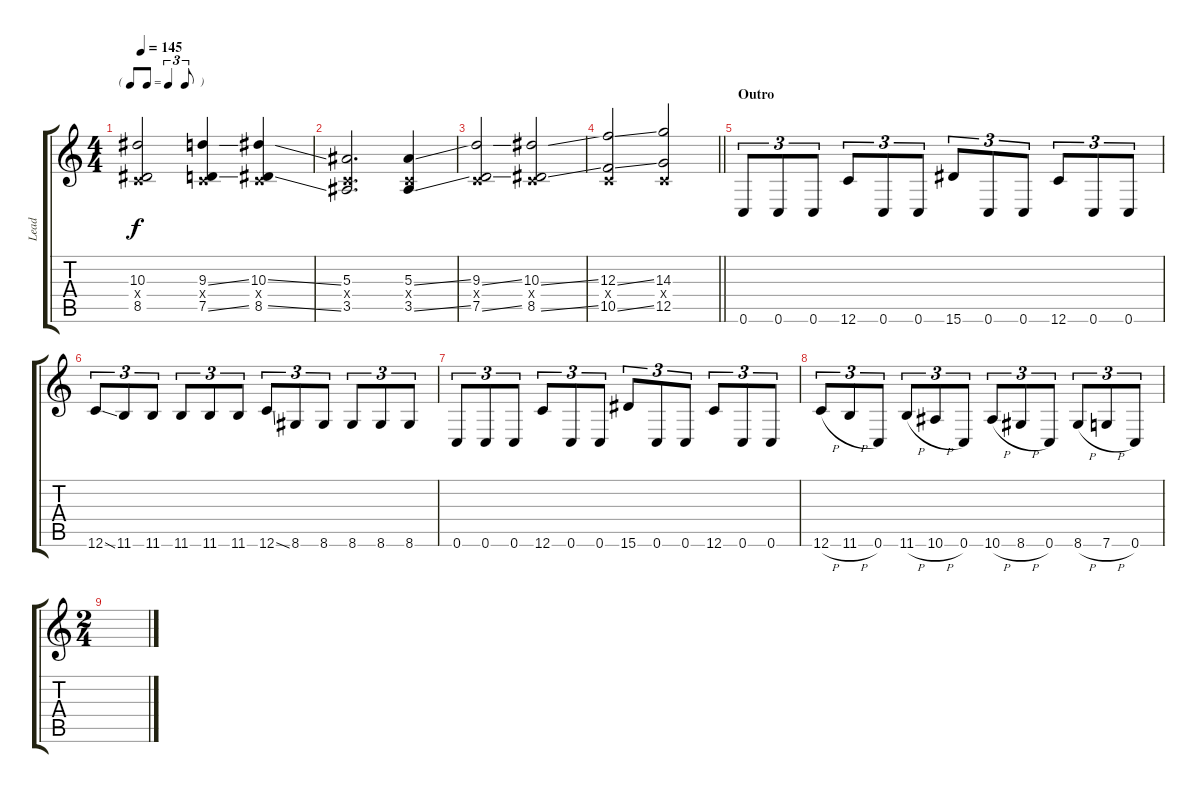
\track ("Lead" "Lead") {instrument distortionguitar}
\staff {score tabs}
\tuning (D4 A3 F3 C3 G2 C2) {hide}
\ts (4 4)
\tf triplet8th
\section ("" "")
\tempo 145
\clef g2
\ks c
(10.3 0.4{x} 8.5).2{dy f} (9.3{ss} 0.4{x} 7.5{ss}).4 (10.3{ss} 0.4{x} 8.5{ss}).4 |
(5.3 0.4{x} 3.5).2{d} (5.3{ss} 0.4{x} 3.5{ss}).4 |
(9.3{ss} 0.4{x} 7.5{ss}).2 (10.3{ss} 0.4{x} 8.5{ss}).2 |
\barLineRight lightlight
(12.3{ss} 0.4{x} 10.5{ss}).2 (14.3 0.4{x} 12.5).2 |
\section ("" "Outro")
0.6.8{tu (3 2) volume 13} 0.6.8{tu (3 2)} 0.6.8{tu (3 2)} 12.6.8{tu (3 2)} 0.6.8{tu (3 2)} 0.6.8{tu (3 2)} 15.6.8{tu (3 2)} 0.6.8{tu (3 2)} 0.6.8{tu (3 2)} 12.6.8{tu (3 2)} 0.6.8{tu (3 2)} 0.6.8{tu (3 2)} |
12.6{ss}.8{tu (3 2)} 11.6.8{tu (3 2)} 11.6.8{tu (3 2)} 11.6.8{tu (3 2)} 11.6.8{tu (3 2)} 11.6.8{tu (3 2)} 12.6{ss}.8{tu (3 2)} 8.6.8{tu (3 2)} 8.6.8{tu (3 2)} 8.6.8{tu (3 2)} 8.6.8{tu (3 2)} 8.6.8{tu (3 2)} |
0.6.8{tu (3 2)} 0.6.8{tu (3 2)} 0.6.8{tu (3 2)} 12.6.8{tu (3 2)} 0.6.8{tu (3 2)} 0.6.8{tu (3 2)} 15.6.8{tu (3 2)} 0.6.8{tu (3 2)} 0.6.8{tu (3 2)} 12.6.8{tu (3 2)} 0.6.8{tu (3 2)} 0.6.8{tu (3 2)} |
12.6{h}.8{tu (3 2)} 11.6{h}.8{tu (3 2)} 0.6.8{tu (3 2)} 11.6{h}.8{tu (3 2)} 10.6{h}.8{tu (3 2)} 0.6.8{tu (3 2)} 10.6{h}.8{tu (3 2)} 8.6{h}.8{tu (3 2)} 0.6.8{tu (3 2)} 8.6{h}.8{tu (3 2)} 7.6{h}.8{tu (3 2)} 0.6.8{tu (3 2)} |
\ts (2 4)
